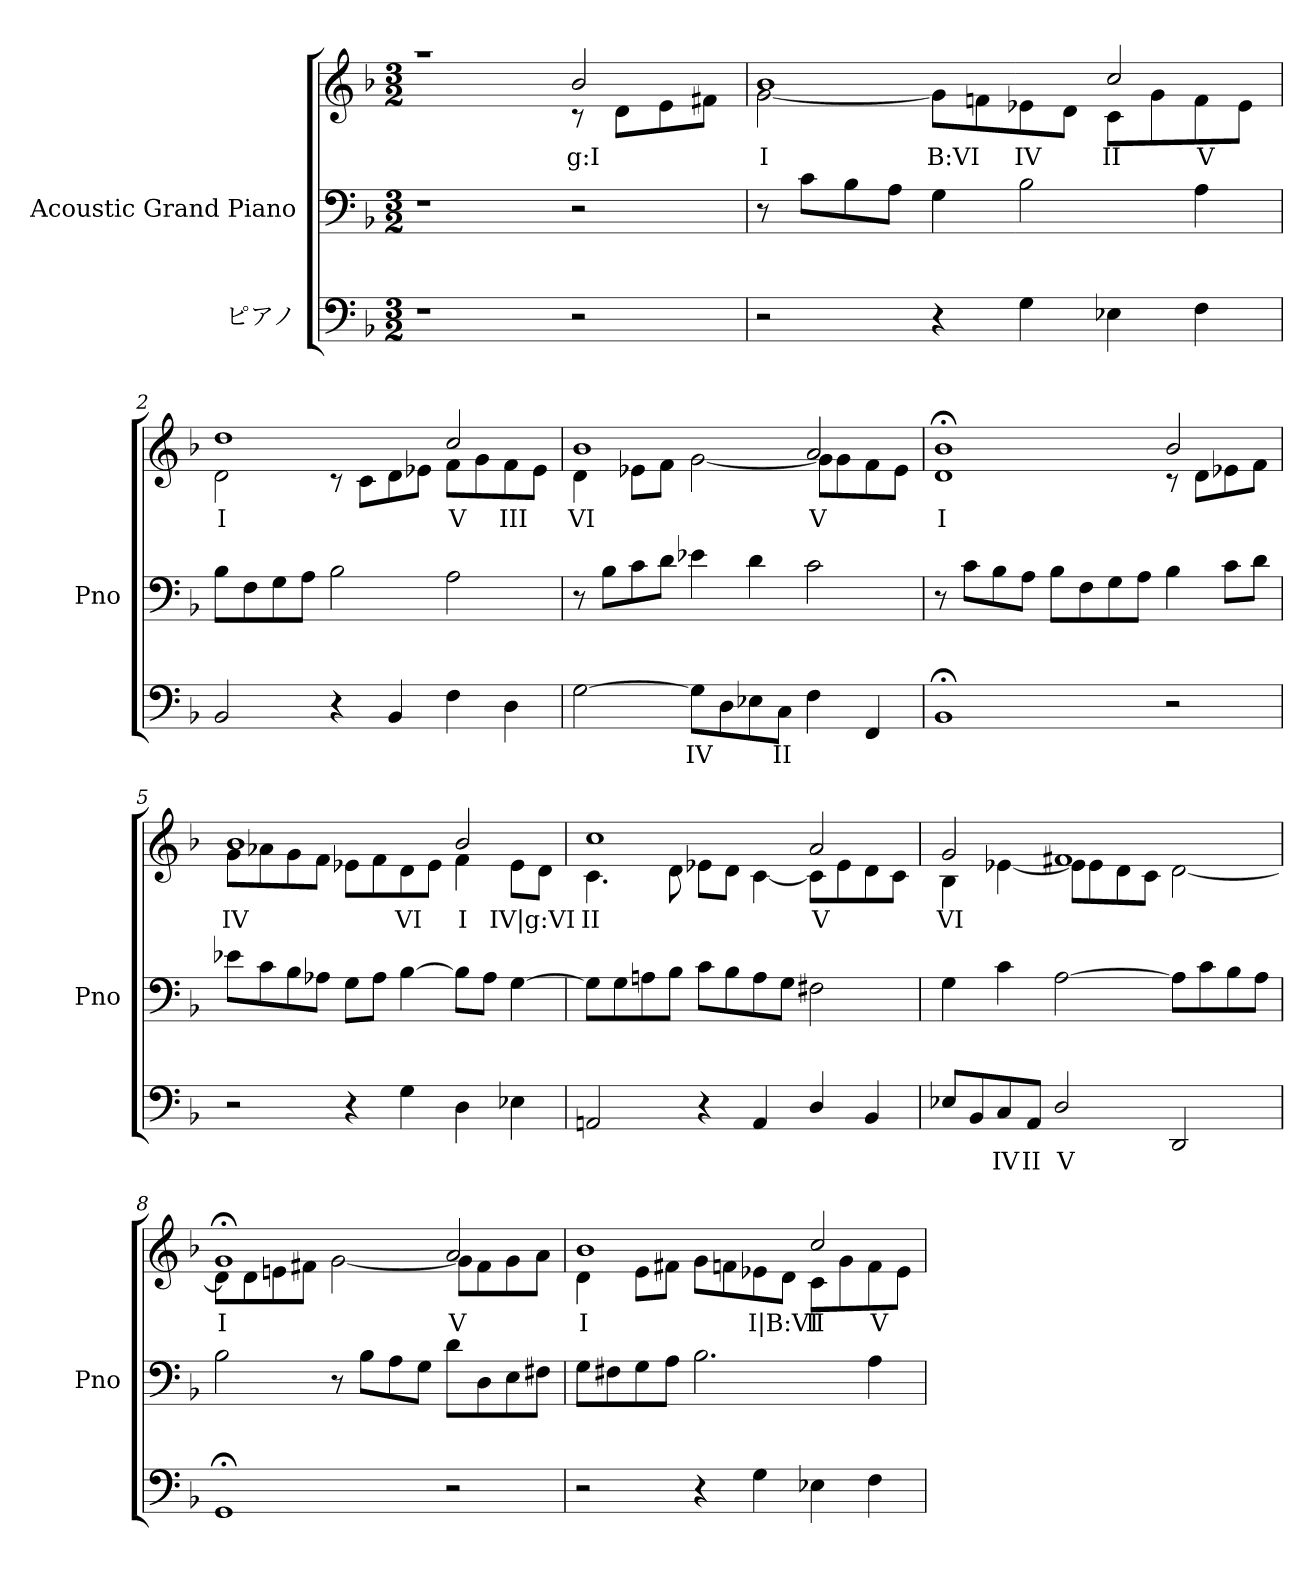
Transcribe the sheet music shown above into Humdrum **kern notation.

**kern	**text	**kern	**kern	**text
*part2	*part2	*part1	*part1	*part1
*staff3	*staff3	*staff2	*staff1	*staff1
*I"ピアノ	*	*I"Acoustic Grand Piano	*	*
*	*	*I'Pno	*	*
*clefF4	*	*clefF4	*clefG2	*
*k[b-]	*	*k[b-]	*k[b-]	*
*F:	*	*F:	*F:	*
*M3/2	*	*M3/2	*M3/2	*
*MM120	*	*MM120	*MM120	*
=	=	=	=	=
*	*	*	*^	*
1r	.	1r	1raa	1ryy	.
!	!	!	!	!	!LO:LY:b
2r	.	2r	2b-/	8rc	g:I
.	.	.	.	8d\L	.
.	.	.	.	8e\	.
.	.	.	.	8f#X\J	.
=1	=1	=1	=1	=1	=1
!	!	!	!	!	!LO:LY:b
2r	.	8r	1b-	[<2g\	I
.	.	8c\L	.	.	.
.	.	8B-\	.	.	.
.	.	8A\J	.	.	.
!	!	!	!	!	!LO:LY:b
4r	.	4G\	.	8g\L]	B:VI
.	.	.	.	8fn\	.
!	!	!	!	!	!LO:LY:b
4G\	.	2B-\	.	8e-X\	IV
.	.	.	.	8d\J	.
!	!	!	!	!	!LO:LY:b
4E-X\	.	.	2cc/	8c\L	II
.	.	.	.	8g\	.
!	!	!	!	!	!LO:LY:b
4F\	.	4A\	.	8f\	V
.	.	.	.	8e-\J	.
=2	=2	=2	=2	=2	=2
!	!	!	!	!	!LO:LY:b
2BB-/	.	8B-\L	1dd	2d\	I
.	.	8F\	.	.	.
.	.	8G\	.	.	.
.	.	8A\J	.	.	.
4r	.	2B-\	.	8rc	.
.	.	.	.	8c\L	.
4BB-/	.	.	.	8d\	.
.	.	.	.	8e-X\J	.
!	!	!	!	!	!LO:LY:b
4F\	.	2A\	2cc/	8f\L	V
.	.	.	.	8g\	.
!	!	!	!	!	!LO:LY:b
4D\	.	.	.	8f\	III
.	.	.	.	8e-\J	.
=3	=3	=3	=3	=3	=3
!	!	!	!	!	!LO:LY:b
[2G\	.	8r	1b-	4d\	VI
.	.	8B-\L	.	.	.
.	.	8c\	.	8e-X\L	.
.	.	8d\J	.	8f\J	.
!	!LO:LY:b	!	!	!	!
8G\L]	IV	4e-X\	.	[<2g\	.
8D\	.	.	.	.	.
8E-X\	.	4d\	.	.	.
!	!LO:LY:b	!	!	!	!
8C\J	II	.	.	.	.
!	!	!	!	!	!LO:LY:b
4F\	.	2c\	2a/	8g\L]	V
.	.	.	.	8g\	.
4FF/	.	.	.	8f\	.
.	.	.	.	8e-\J	.
!!LO:LB:g=z	!!
=4	=4	=4	=4	=4	=4
!	!	!	!	!	!LO:LY:b
1BB-;	.	8r	1b-;<	1d	I
.	.	8c\L	.	.	.
.	.	8B-\	.	.	.
.	.	8A\J	.	.	.
.	.	8B-\L	.	.	.
.	.	8F\	.	.	.
.	.	8G\	.	.	.
.	.	8A\J	.	.	.
2r	.	4B-\	2b-/	8rc	.
.	.	.	.	8d\L	.
.	.	8c\L	.	8e-X\	.
.	.	8d\J	.	8f\J	.
=5	=5	=5	=5	=5	=5
!	!	!	!	!	!LO:LY:b
2r	.	8e-X\L	1b-	8g\L	IV
.	.	8c\	.	8a-X\	.
.	.	8B-\	.	8g\	.
.	.	8A-X\J	.	8f\J	.
4r	.	8G\L	.	8e-X\L	.
.	.	8A-\J	.	8f\	.
!	!	!	!	!	!LO:LY:b
4G\	.	[4B-\	.	8d\	VI
.	.	.	.	8e-\J	.
!	!	!	!	!	!LO:LY:b
4D\	.	8B-\L]	2b-/	4f\	I
.	.	8A-\J	.	.	.
!	!	!	!	!	!LO:LY:b
4E-X\	.	[4G\	.	8e-\L	IV|g:VI
.	.	.	.	8d\J	.
=6	=6	=6	=6	=6	=6
!	!	!	!	!	!LO:LY:b
2AAn/	.	8G\L]	1cc	4.c\	II
.	.	8G\	.	.	.
.	.	8An\	.	.	.
.	.	8B-\J	.	8d\	.
4r	.	8c\L	.	8e-X\L	.
.	.	8B-\	.	8d\J	.
4AA/	.	8A\	.	[<4c\	.
.	.	8G\J	.	.	.
!	!	!	!	!	!LO:LY:b
4D/	.	2F#X\	2a/	8c\L]	V
.	.	.	.	8e-\	.
4BB-/	.	.	.	8d\	.
.	.	.	.	8c\J	.
=7	=7	=7	=7	=7	=7
!	!	!	!	!	!LO:LY:b
8E-X/L	.	4G\	2g/	4B-\	VI
8BB-/	.	.	.	.	.
!	!LO:LY:b	!	!	!	!
8C/	IV	4c\	.	[<4e-X\	.
!	!LO:LY:b	!	!	!	!
8AA/J	II	.	.	.	.
!	!LO:LY:b	!	!	!	!
2D/	V	[2A\	1f#X	8e-\L]	.
.	.	.	.	8e-\	.
.	.	.	.	8d\	.
.	.	.	.	8c\J	.
2DD/	.	8A\L]	.	[<2d\	.
.	.	8c\	.	.	.
.	.	8B-\	.	.	.
.	.	8A\J	.	.	.
!!LO:LB:g=z	!!
=8	=8	=8	=8	=8	=8
!	!	!	!	!	!LO:LY:b
1GG;	.	2B-\	1g;<	8d\L]	I
.	.	.	.	8d\	.
.	.	.	.	8en\	.
.	.	.	.	8f#X\J	.
.	.	8r	.	[<2g\	.
.	.	8B-\L	.	.	.
.	.	8A\	.	.	.
.	.	8G\J	.	.	.
!	!	!	!	!	!LO:LY:b
2r	.	8d\L	2a/	8g\L]	V
.	.	8D\	.	8f#\	.
.	.	8E\	.	8g\	.
.	.	8F#X\J	.	8a\J	.
=9	=9	=9	=9	=9	=9
!	!	!	!	!	!LO:LY:b
2r	.	8G\L	1b-	4d\	I
.	.	8F#X\	.	.	.
.	.	8G\	.	8e\L	.
.	.	8A\J	.	8f#X\J	.
4r	.	2.B-\	.	8g\L	.
.	.	.	.	8fn\	.
!	!	!	!	!	!LO:LY:b
4G\	.	.	.	8e-X\	I|B:VI
.	.	.	.	8d\J	.
!	!	!	!	!	!LO:LY:b
4E-X\	.	.	2cc/	8c\L	II
.	.	.	.	8g\	.
!	!	!	!	!	!LO:LY:b
4F\	.	4A\	.	8f\	V
.	.	.	.	8e-\J	.
*	*	*	*v	*v	*
=	=	=	=	=
*-	*-	*-	*-	*-
